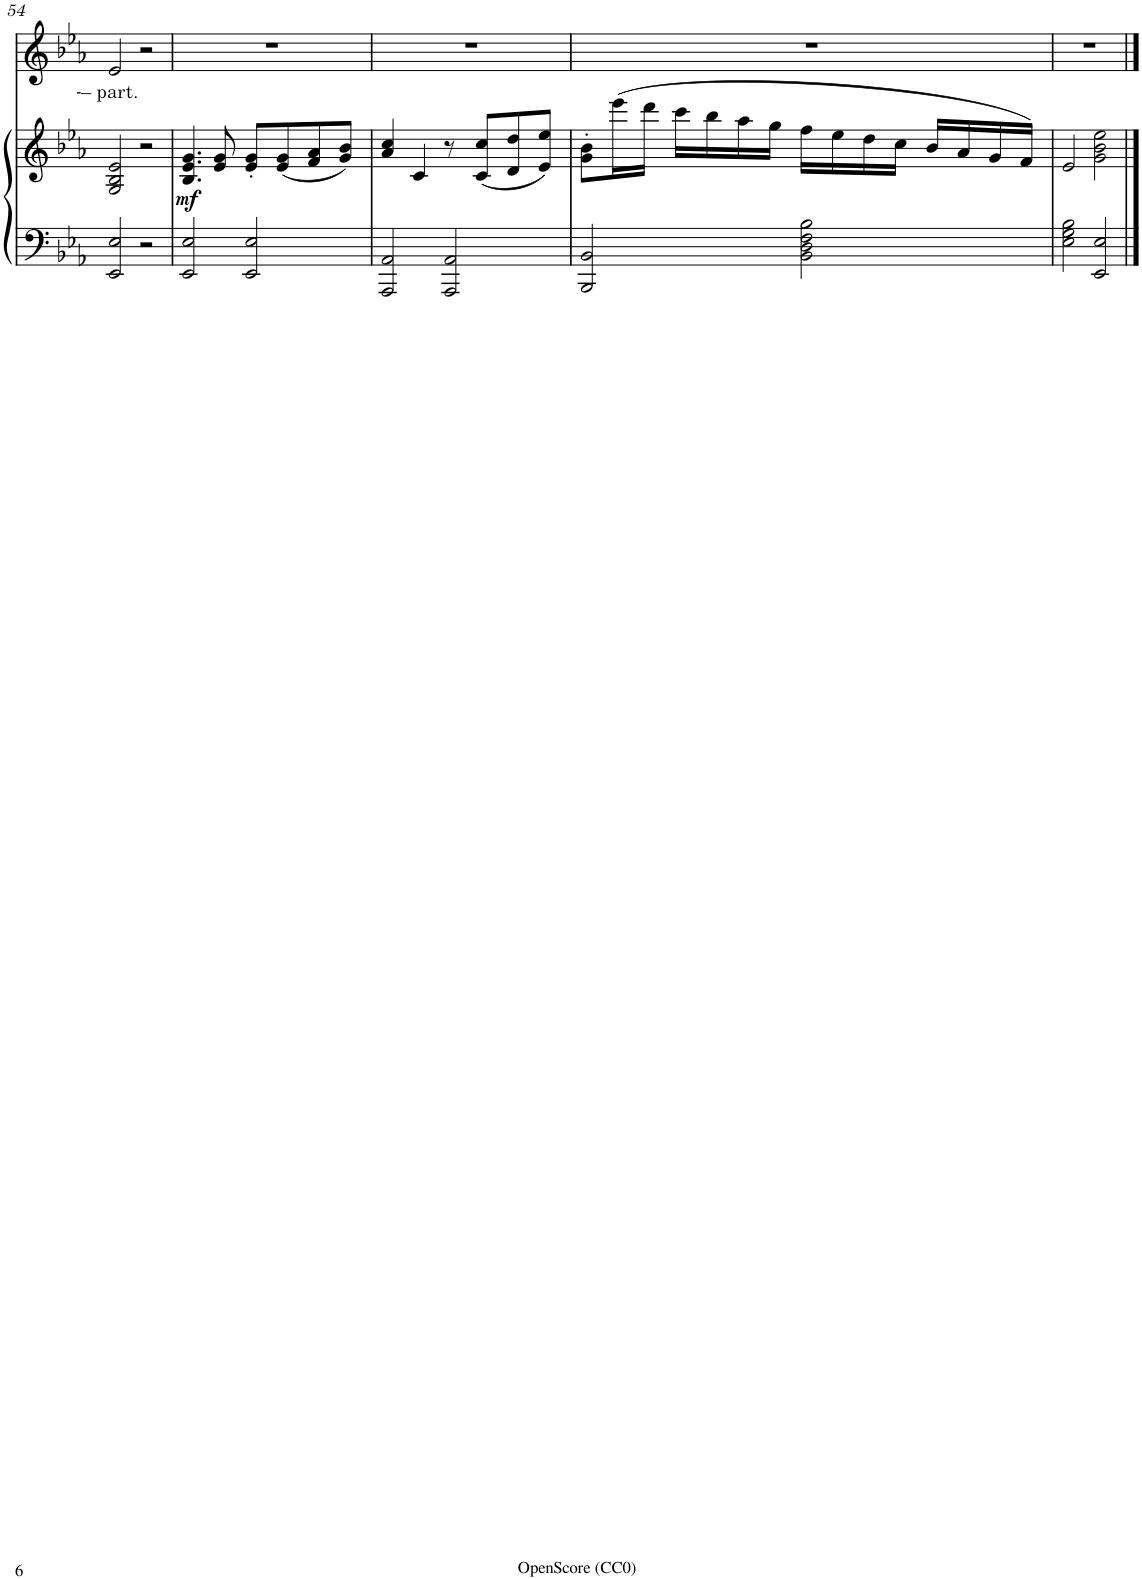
**kern	**kern	**dynam	**kern	**text
*part2	*part2	*part2	*part1	*part1
*staff3	*staff2	*staff2/3	*staff1	*staff1
*I"Piano	*	*	*I"Voice	*
*I'Pno	*	*	*	*
!!LO:PB:g=z
*clefF4	*clefG2	*	*clefG2	*
*k[b-e-a-]	*k[b-e-a-]	*	*k[b-e-a-]	*
*M4/4	*M4/4	*	*M4/4	*
*met(c)	*met(c)	*	*met(c)	*
=54	=54	=54	=54	=54
!	!	!	!	!LO:LY:b
2EE-/ 2E-/	2G/ 2B-/ 2e-/	.	2e-/	-– part.
2r	2r	.	2r	.
=55	=55	=55	=55	=55
!	!	!LO:DY:b	!	!
2EE-/ 2E-/	4.B-/ 4.e-/ 4.g/	mf	1r	.
.	8e-/ 8g/	.	.	.
2EE-/ 2E-/	8e-/' 8g/'L	.	.	.
.	(8e-/ 8g/	.	.	.
.	8f/ 8a-/	.	.	.
.	8g/ 8b-/J)	.	.	.
=56	=56	=56	=56	=56
2AAA-/ 2AA-/	4a-/ 4cc/	.	1r	.
.	4c/	.	.	.
2AAA-/ 2AA-/	8r	.	.	.
.	(8c/ 8cc/L	.	.	.
.	8d/ 8dd/	.	.	.
.	8e-/ 8ee-/J)	.	.	.
=57	=57	=57	=57	=57
2BBB-/ 2BB-/	8g\' 8b-\'L	.	1r	.
.	(16eee-\L	.	.	.
.	16ddd\JJ	.	.	.
.	16ccc\LL	.	.	.
.	16bb-\	.	.	.
.	16aa-\	.	.	.
.	16gg\JJ	.	.	.
2BB-\ 2D\ 2F\ 2B-\	16ff\LL	.	.	.
.	16ee-\	.	.	.
.	16dd\	.	.	.
.	16cc\JJ	.	.	.
.	16b-/LL	.	.	.
.	16a-/	.	.	.
.	16g/	.	.	.
.	16f/JJ)	.	.	.
=58	=58	=58	=58	=58
2E-\ 2G\ 2B-\	2e-/	.	1r	.
2EE-/ 2E-/	2g\ 2b-\ 2ee-\	.	.	.
==	==	==	==	==
*-	*-	*-	*-	*-
